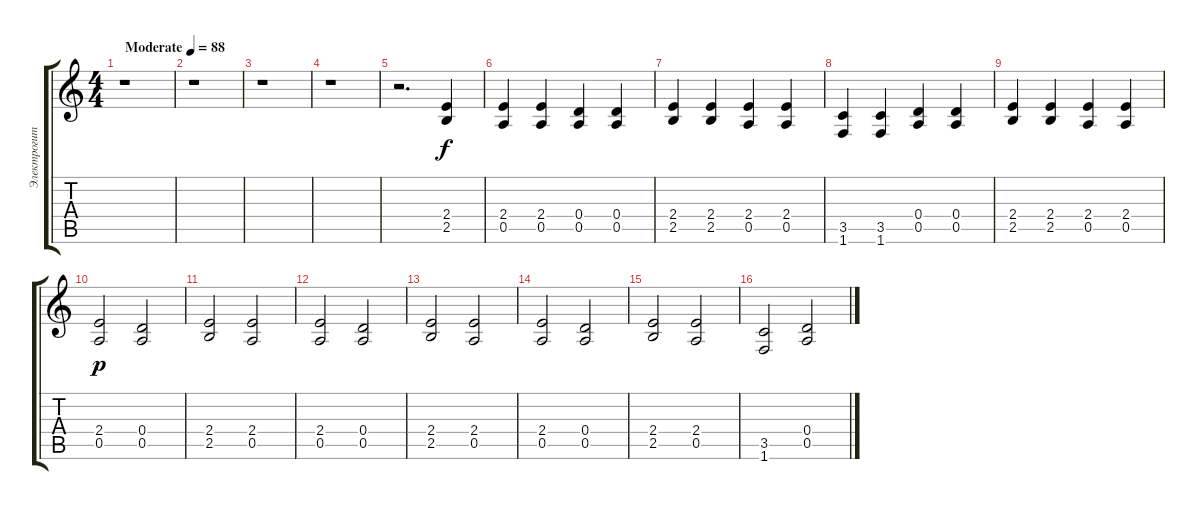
\track ("Электрогитара" "Электрогит") {instrument distortionguitar}
\staff {score tabs}
\tuning (E4 B3 G3 D3 A2 E2) {hide}
\ts (4 4)
\tempo (88 "Moderate")
\clef g2
\ks c
r.1{dy f instrument distortionguitar} |
r.1 |
r.1 |
r.1 |
r.2{d} (2.4 2.5).4 |
(2.4 0.5).4 (2.4 0.5).4 (0.4 0.5).4 (0.4 0.5).4 |
(2.4 2.5).4 (2.4 2.5).4 (2.4 0.5).4 (2.4 0.5).4 |
(3.5 1.6).4 (3.5 1.6).4 (0.4 0.5).4 (0.4 0.5).4 |
(2.4 2.5).4 (2.4 2.5).4 (2.4 0.5).4 (2.4 0.5).4 |
(2.4 0.5).2{dy p} (0.4 0.5).2 |
(2.4 2.5).2 (2.4 0.5).2 |
(2.4 0.5).2 (0.4 0.5).2 |
(2.4 2.5).2 (2.4 0.5).2 |
(2.4 0.5).2 (0.4 0.5).2 |
(2.4 2.5).2 (2.4 0.5).2 |
(3.5 1.6).2 (0.4 0.5).2
